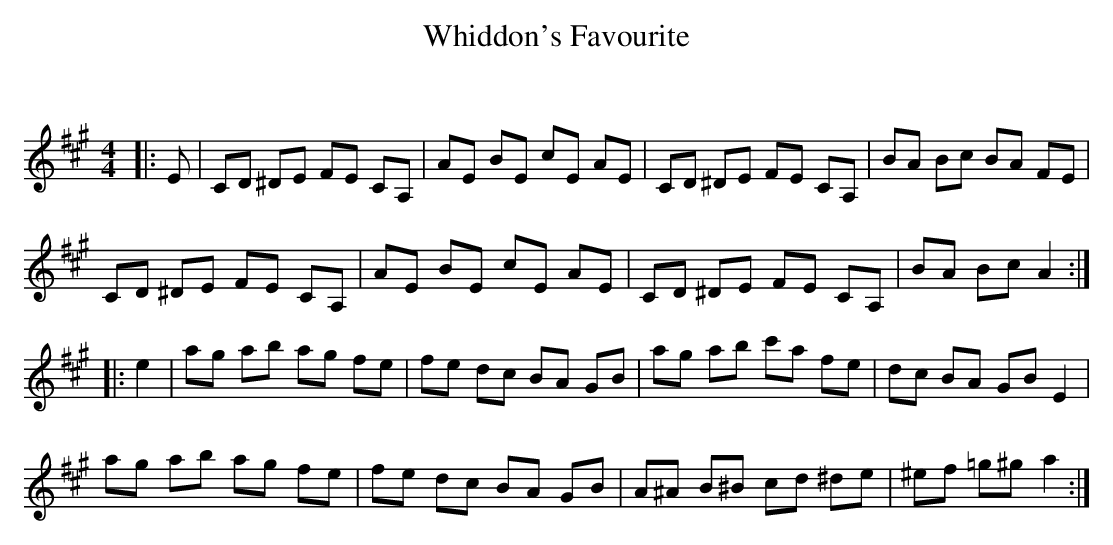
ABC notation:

X:1
T: Whiddon's Favourite
C:
Q: 232
K:A
M:4/4
L:1/8
|:E|CD ^DE FE CA,|AE BE cE AE|CD ^DE FE CA,|BA Bc BA FE|
CD ^DE FE CA,|AE BE cE AE|CD ^DE FE CA,|BA Bc A2:|
|:e2|ag ab ag fe|fe dc BA GB|ag ab c'a fe|dc BA GB E2|
ag ab ag fe|fe dc BA GB|A^A B^B cd ^de|^ef =g^g a2:|
